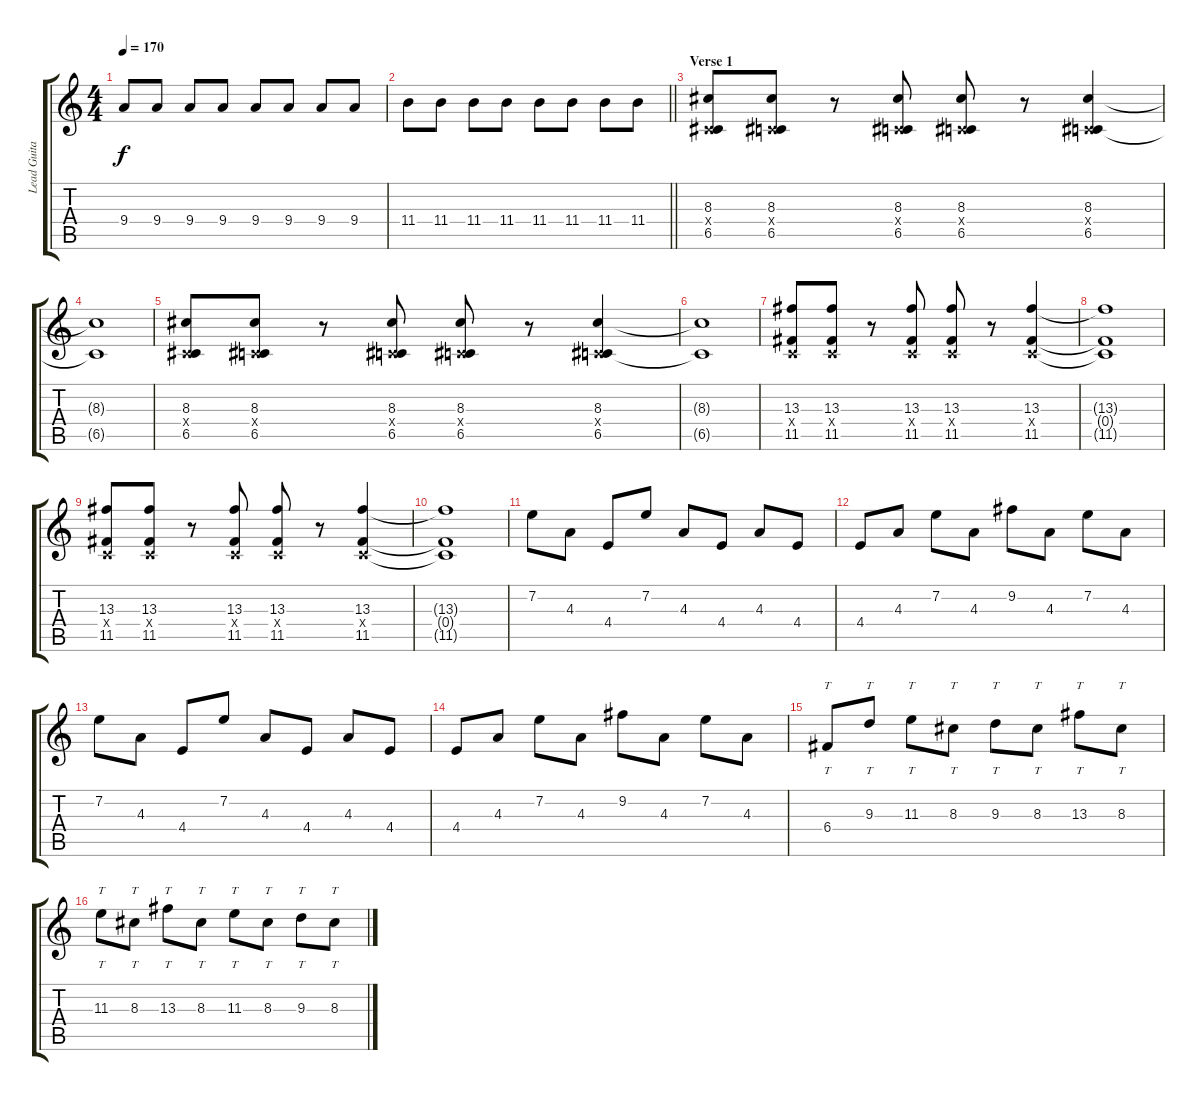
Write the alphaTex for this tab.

\track ("Lead Guitar" "Lead Guita") {instrument distortionguitar}
\staff {score tabs}
\tuning (D4 A3 F3 C3 G2 C2) {hide}
\ts (4 4)
\tempo 170
\clef g2
\ks c
9.4.8{dy f} 9.4.8 9.4.8 9.4.8 9.4.8 9.4.8 9.4.8 9.4.8 |
\barLineRight lightlight
11.4.8 11.4.8 11.4.8 11.4.8 11.4.8 11.4.8 11.4.8 11.4.8 |
\section ("" "Verse 1")
(8.3 0.4{x} 6.5).8 (8.3 0.4{x} 6.5).8 r.8 (8.3 0.4{x} 6.5).8 (8.3 0.4{x} 6.5).8 r.8 (8.3 0.4{x} 6.5).4 |
(8.3{t} 6.5{t}).1 |
(8.3 0.4{x} 6.5).8 (8.3 0.4{x} 6.5).8 r.8 (8.3 0.4{x} 6.5).8 (8.3 0.4{x} 6.5).8 r.8 (8.3 0.4{x} 6.5).4 |
(8.3{t} 6.5{t}).1 |
(13.3 0.4{x} 11.5).8 (13.3 0.4{x} 11.5).8 r.8 (13.3 0.4{x} 11.5).8 (13.3 0.4{x} 11.5).8 r.8 (13.3 0.4{x} 11.5).4 |
(13.3{t} 0.4{t} 11.5{t}).1 |
(13.3 0.4{x} 11.5).8 (13.3 0.4{x} 11.5).8 r.8 (13.3 0.4{x} 11.5).8 (13.3 0.4{x} 11.5).8 r.8 (13.3 0.4{x} 11.5).4 |
(13.3{t} 0.4{t} 11.5{t}).1 |
7.2.8 4.3.8 4.4.8 7.2.8 4.3.8 4.4.8 4.3.8 4.4.8 |
4.4.8 4.3.8 7.2.8 4.3.8 9.2.8 4.3.8 7.2.8 4.3.8 |
7.2.8 4.3.8 4.4.8 7.2.8 4.3.8 4.4.8 4.3.8 4.4.8 |
4.4.8 4.3.8 7.2.8 4.3.8 9.2.8 4.3.8 7.2.8 4.3.8 |
6.4.8{tt} 9.3.8{tt} 11.3.8{tt} 8.3.8{tt} 9.3.8{tt} 8.3.8{tt} 13.3.8{tt} 8.3.8{tt} |
11.3.8{tt} 8.3.8{tt} 13.3.8{tt} 8.3.8{tt} 11.3.8{tt} 8.3.8{tt} 9.3.8{tt} 8.3.8{tt}
